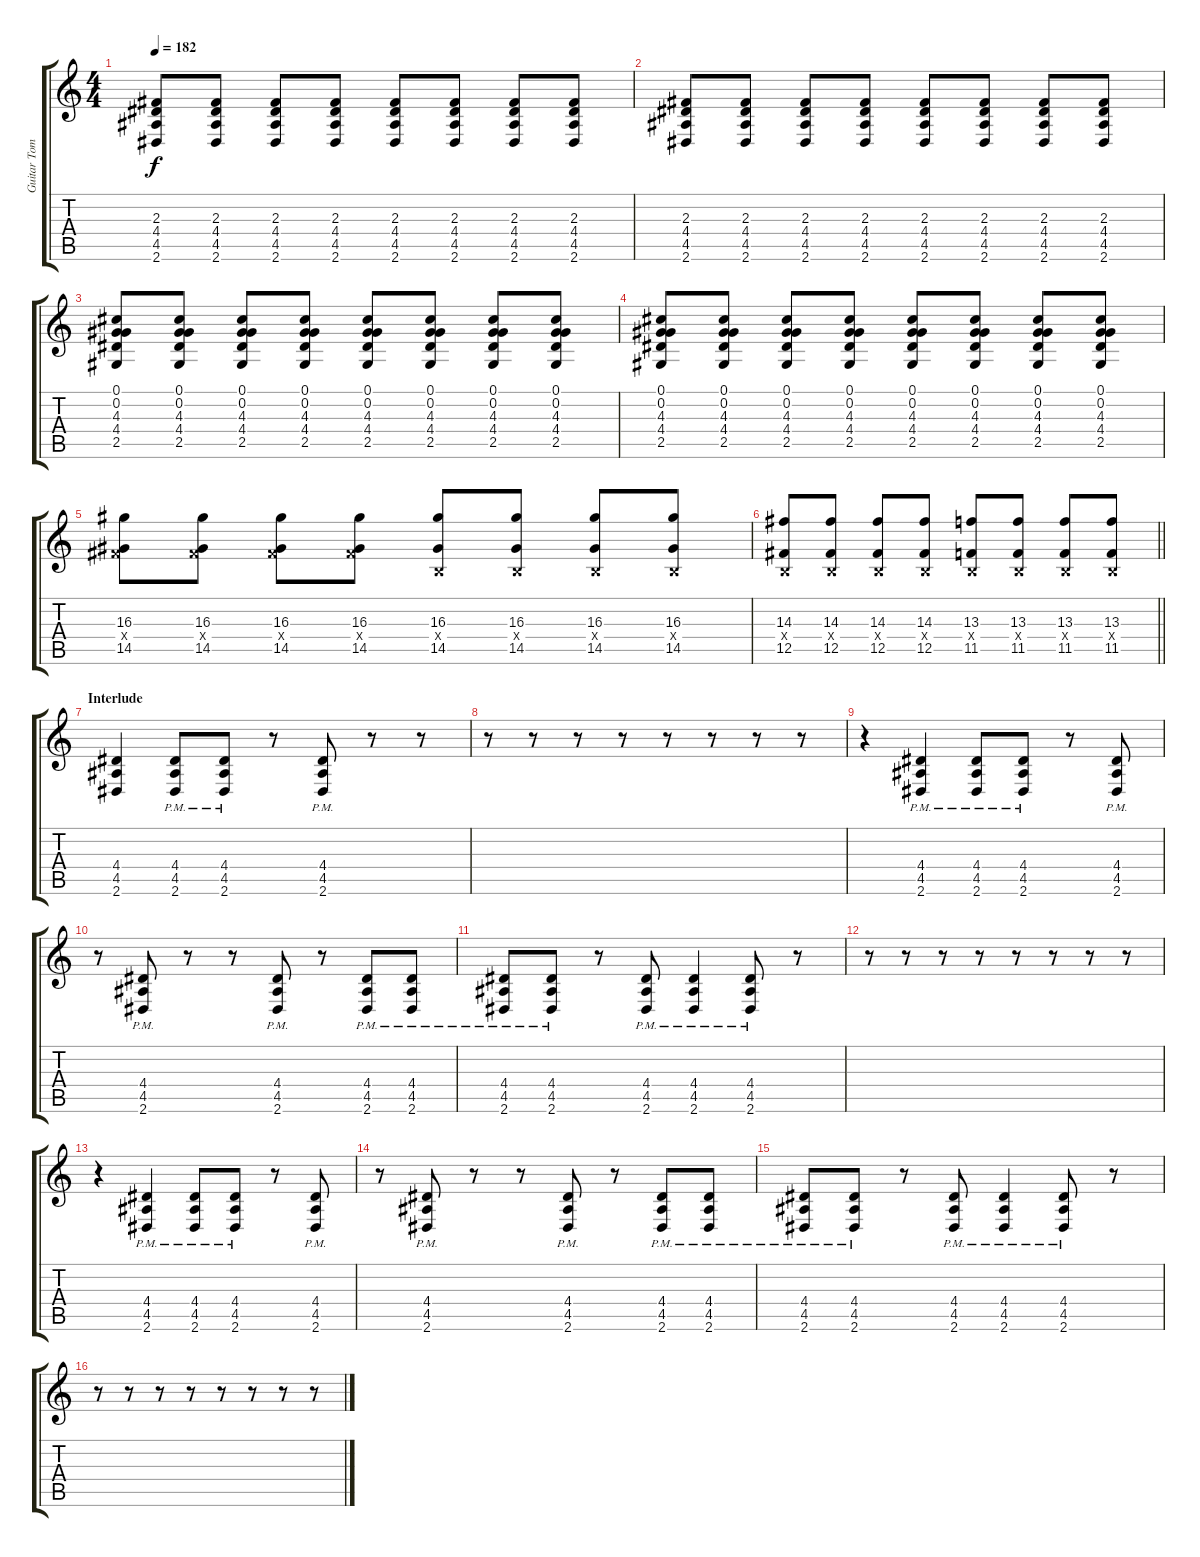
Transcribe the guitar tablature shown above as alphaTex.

\track ("Guitar Tom Searle" "Guitar Tom") {instrument distortionguitar}
\staff {score tabs}
\tuning (Db4 Ab3 E3 B2 Gb2 Db2) {hide}
\ts (4 4)
\tempo 182
\clef g2
\ks c
(2.3 4.4 4.5 2.6).8{dy f} (2.3 4.4 4.5 2.6).8 (2.3 4.4 4.5 2.6).8 (2.3 4.4 4.5 2.6).8 (2.3 4.4 4.5 2.6).8 (2.3 4.4 4.5 2.6).8 (2.3 4.4 4.5 2.6).8 (2.3 4.4 4.5 2.6).8 |
(2.3 4.4 4.5 2.6).8 (2.3 4.4 4.5 2.6).8 (2.3 4.4 4.5 2.6).8 (2.3 4.4 4.5 2.6).8 (2.3 4.4 4.5 2.6).8 (2.3 4.4 4.5 2.6).8 (2.3 4.4 4.5 2.6).8 (2.3 4.4 4.5 2.6).8 |
(0.1 0.2 4.3 4.4 2.5).8 (0.1 0.2 4.3 4.4 2.5).8 (0.1 0.2 4.3 4.4 2.5).8 (0.1 0.2 4.3 4.4 2.5).8 (0.1 0.2 4.3 4.4 2.5).8 (0.1 0.2 4.3 4.4 2.5).8 (0.1 0.2 4.3 4.4 2.5).8 (0.1 0.2 4.3 4.4 2.5).8 |
(0.1 0.2 4.3 4.4 2.5).8 (0.1 0.2 4.3 4.4 2.5).8 (0.1 0.2 4.3 4.4 2.5).8 (0.1 0.2 4.3 4.4 2.5).8 (0.1 0.2 4.3 4.4 2.5).8 (0.1 0.2 4.3 4.4 2.5).8 (0.1 0.2 4.3 4.4 2.5).8 (0.1 0.2 4.3 4.4 2.5).8 |
(16.3 7.4{x} 14.5).8 (16.3 7.4{x} 14.5).8 (16.3 7.4{x} 14.5).8 (16.3 7.4{x} 14.5).8 (16.3 0.4{x} 14.5).8 (16.3 0.4{x} 14.5).8 (16.3 0.4{x} 14.5).8 (16.3 0.4{x} 14.5).8 |
\barLineRight lightlight
(14.3 0.4{x} 12.5).8 (14.3 0.4{x} 12.5).8 (14.3 0.4{x} 12.5).8 (14.3 0.4{x} 12.5).8 (13.3 0.4{x} 11.5).8 (13.3 0.4{x} 11.5).8 (13.3 0.4{x} 11.5).8 (13.3 0.4{x} 11.5).8 |
\section ("" "Interlude")
(4.4 4.5 2.6).4 (4.4{pm} 4.5{pm} 2.6{pm}).8 (4.4{pm} 4.5{pm} 2.6{pm}).8 r.8 (4.4{pm} 4.5{pm} 2.6{pm}).8 r.8 r.8 |
r.8 r.8 r.8 r.8 r.8 r.8 r.8 r.8 |
r.4 (4.4{pm} 4.5{pm} 2.6{pm}).4 (4.4{pm} 4.5{pm} 2.6{pm}).8 (4.4{pm} 4.5{pm} 2.6{pm}).8 r.8 (4.4{pm} 4.5{pm} 2.6{pm}).8 |
r.8 (4.4{pm} 4.5{pm} 2.6{pm}).8 r.8 r.8 (4.4{pm} 4.5{pm} 2.6{pm}).8 r.8 (4.4{pm} 4.5{pm} 2.6{pm}).8 (4.4{pm} 4.5{pm} 2.6{pm}).8 |
(4.4{pm} 4.5{pm} 2.6{pm}).8 (4.4{pm} 4.5{pm} 2.6{pm}).8 r.8 (4.4{pm} 4.5{pm} 2.6{pm}).8 (4.4{pm} 4.5{pm} 2.6{pm}).4 (4.4{pm} 4.5{pm} 2.6{pm}).8 r.8 |
r.8 r.8 r.8 r.8 r.8 r.8 r.8 r.8 |
r.4 (4.4{pm} 4.5{pm} 2.6{pm}).4 (4.4{pm} 4.5{pm} 2.6{pm}).8 (4.4{pm} 4.5{pm} 2.6{pm}).8 r.8 (4.4{pm} 4.5{pm} 2.6{pm}).8 |
r.8 (4.4{pm} 4.5{pm} 2.6{pm}).8 r.8 r.8 (4.4{pm} 4.5{pm} 2.6{pm}).8 r.8 (4.4{pm} 4.5{pm} 2.6{pm}).8 (4.4{pm} 4.5{pm} 2.6{pm}).8 |
(4.4{pm} 4.5{pm} 2.6{pm}).8 (4.4{pm} 4.5{pm} 2.6{pm}).8 r.8 (4.4{pm} 4.5{pm} 2.6{pm}).8 (4.4{pm} 4.5{pm} 2.6{pm}).4 (4.4{pm} 4.5{pm} 2.6{pm}).8 r.8 |
r.8 r.8 r.8 r.8 r.8 r.8 r.8 r.8
